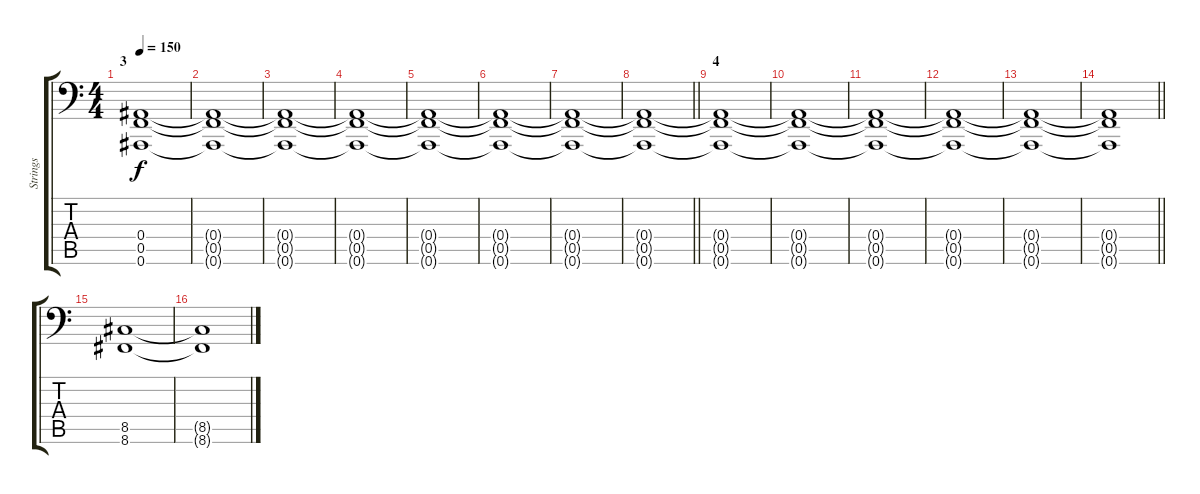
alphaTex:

\track ("Strings" "Strings") {instrument stringensemble1}
\staff {score tabs}
\tuning (C4 G3 Eb3 Bb2 F2 Bb1) {hide}
\ts (4 4)
\section ("" "3")
\tempo 150
\clef f4
\ks c
(0.4{t} 0.5{t} 0.6{t}).1{dy f} |
(0.4{t} 0.5{t} 0.6{t}).1 |
(0.4{t} 0.5{t} 0.6{t}).1 |
(0.4{t} 0.5{t} 0.6{t}).1 |
(0.4{t} 0.5{t} 0.6{t}).1 |
(0.4{t} 0.5{t} 0.6{t}).1 |
(0.4{t} 0.5{t} 0.6{t}).1{volume 0} |
\barLineRight lightlight
(0.4{t} 0.5{t} 0.6{t}).1 |
\section ("" "4")
(0.4{t} 0.5{t} 0.6{t}).1 |
(0.4{t} 0.5{t} 0.6{t}).1 |
(0.4{t} 0.5{t} 0.6{t}).1 |
(0.4{t} 0.5{t} 0.6{t}).1 |
(0.4{t} 0.5{t} 0.6{t}).1 |
\barLineRight lightlight
(0.4{t} 0.5{t} 0.6{t}).1 |
(8.5 8.6).1{volume 11} |
(8.5{t} 8.6{t}).1
